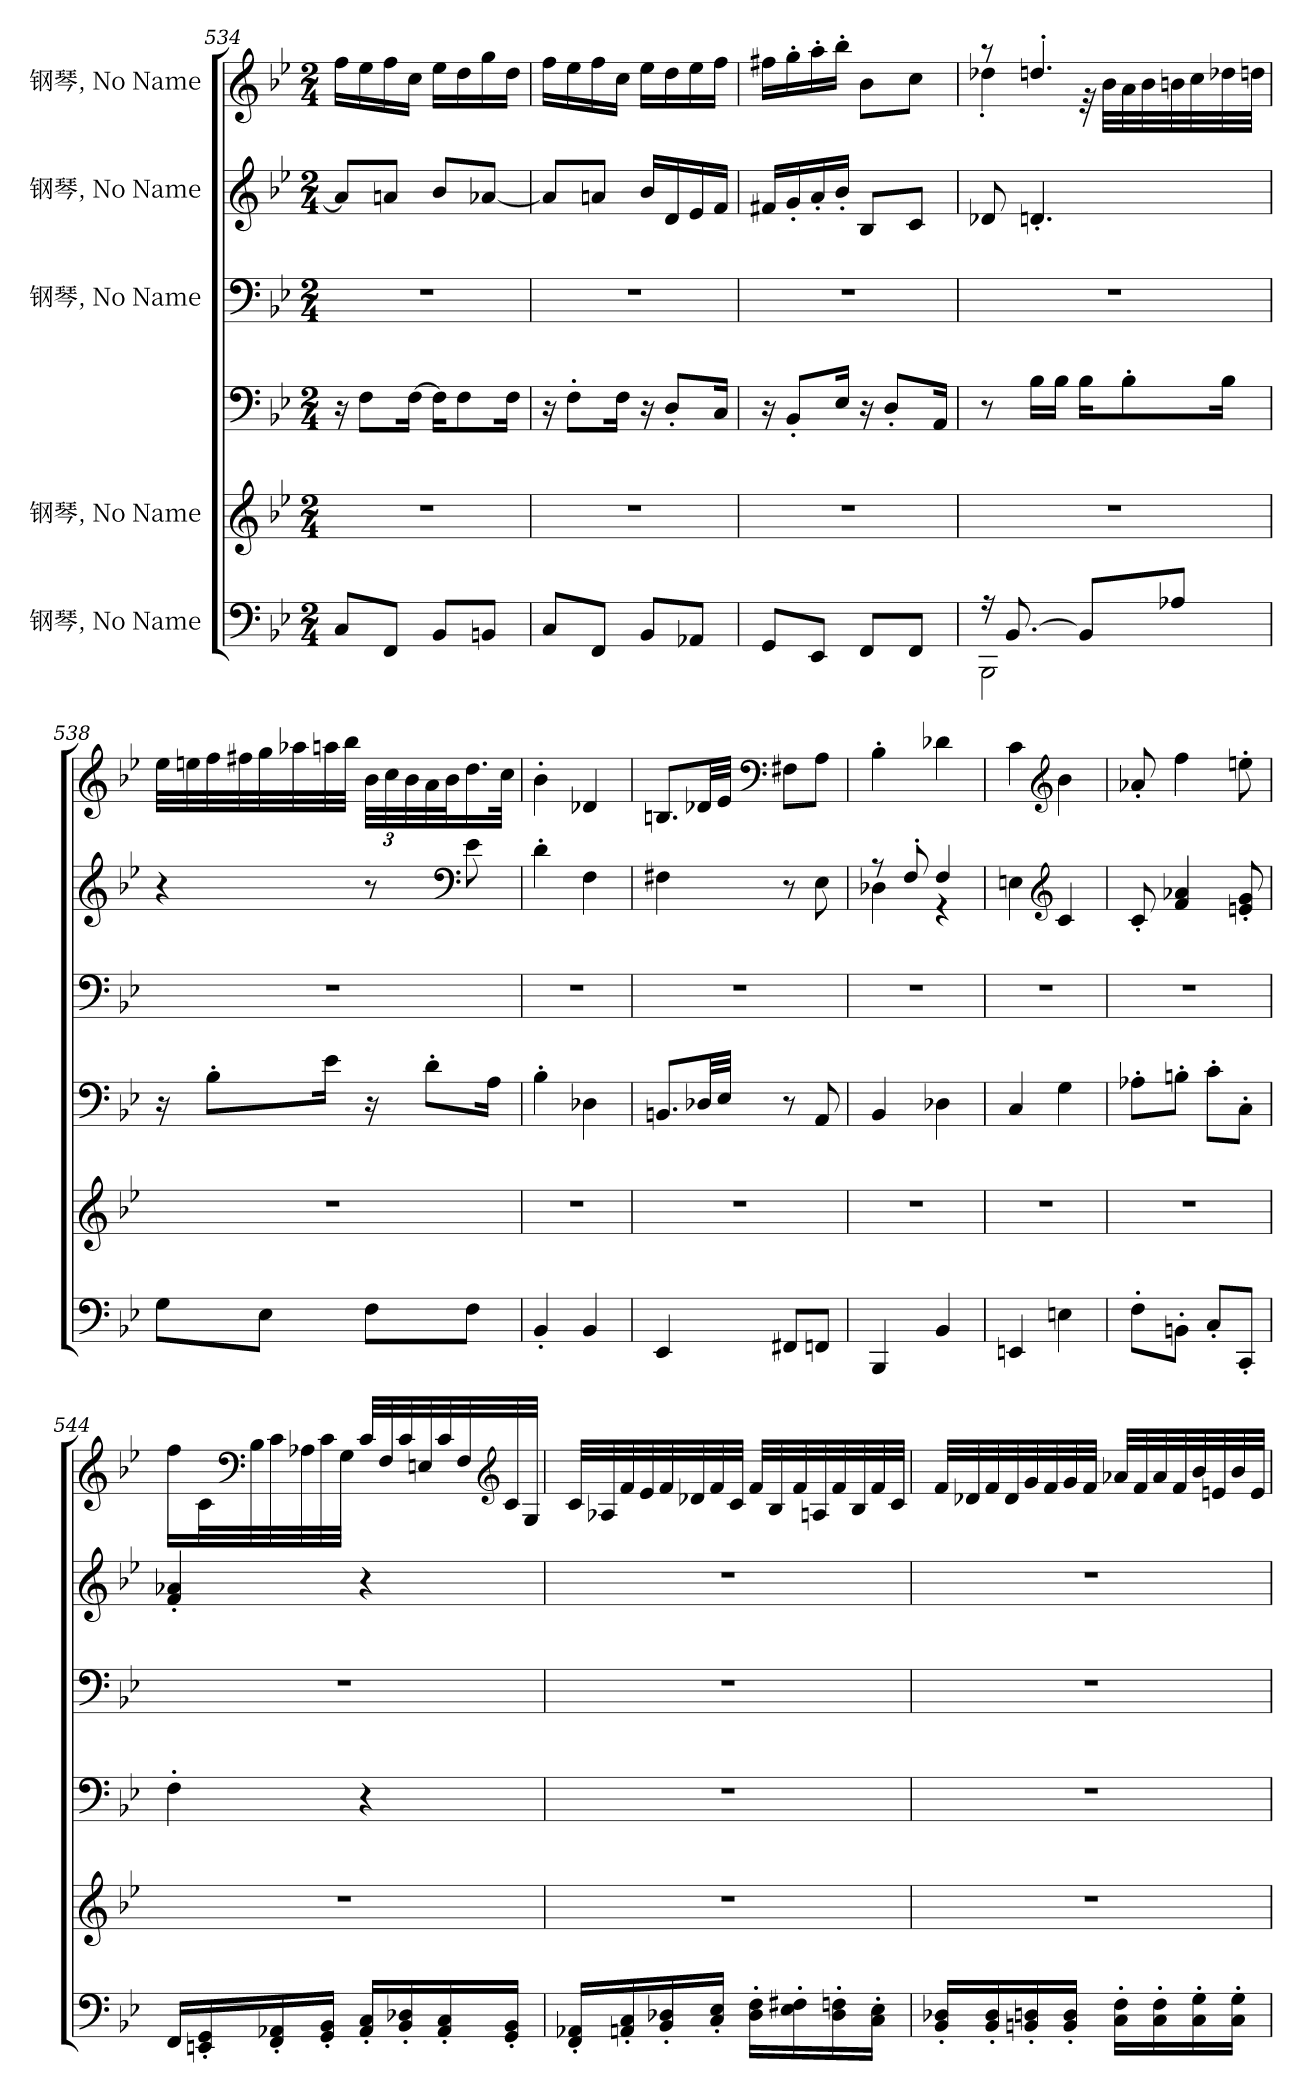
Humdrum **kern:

**kern	**kern	**kern	**kern	**kern	**kern
*part5	*part4	*part4	*part3	*part2	*part1
*staff6	*staff5	*staff4	*staff3	*staff2	*staff1
*I"钢琴, No Name	*I"钢琴, No Name	*	*I"钢琴, No Name	*I"钢琴, No Name	*I"钢琴, No Name
*clefF4	*clefG2	*clefF4	*clefF4	*clefG2	*clefG2
*k[b-e-]	*k[b-e-]	*k[b-e-]	*k[b-e-]	*k[b-e-]	*k[b-e-]
*M2/4	*M2/4	*M2/4	*M2/4	*M2/4	*M2/4
=534	=534	=534	=534	=534	=534
8C/L	2r	16r	2r	8a-/L]	16ff\LL
.	.	8F\L	.	.	16ee-\
8FF/J	.	.	.	8an/J	16ff\
.	.	[16F\Jk	.	.	16cc\JJ
8BB-/L	.	16F\KL]	.	8b-/L	16ee-\LL
.	.	8F\	.	.	16dd\
8BBn/J	.	.	.	[8a-X/J	16gg\
.	.	16F\Jk	.	.	16dd\JJ
!!LO:LB:g=z
=535	=535	=535	=535	=535	=535
8C/L	2r	16r	2r	8a-/L]	16ff\LL
.	.	8F'\L	.	.	16ee-\
8FF/J	.	.	.	8an/J	16ff\
.	.	16F\Jk	.	.	16cc\JJ
8BB-/L	.	16r	.	16b-/LL	16ee-\LL
.	.	8D'/L	.	16d/	16dd\
8AA-X/J	.	.	.	16e-/	16ee-\
.	.	16C/Jk	.	16f/JJ	16ff\JJ
=536	=536	=536	=536	=536	=536
8GG/L	2r	16r	2r	16f#X/LL	16ff#X\LL
.	.	8BB-'/L	.	16g'/	16gg'\
8EE-/J	.	.	.	16a'/	16aa'\
.	.	16E-/Jk	.	16b-'/JJ	16bb-'\JJ
8FF/L	.	16r	.	8B-/L	8b-\L
.	.	8D'/L	.	.	.
8FF/J	.	.	.	8c/J	8cc\J
.	.	16AA/Jk	.	.	.
=537	=537	=537	=537	=537	=537
*^	*	*	*	*	*^
16r	2BBB-\	2r	8r	2r	8d-X/	8r	4dd-X'\
[8.BB-/	.	.	.	.	.	.	.
*	*	*	*	*	*	*MM92	*
.	.	.	16B-\LL	.	4.dn'/	4.ddn'/	.
.	.	.	16B-\JJ	.	.	.	.
*	*	*	*	*	*	*MM96	*
8BB-/L]	.	.	16B-\KL	.	.	.	32r
.	.	.	.	.	.	.	32b-\LLL
.	.	.	8B-'\	.	.	.	32a\
.	.	.	.	.	.	.	32b-\
8A-X/J	.	.	.	.	.	.	32bn\
.	.	.	.	.	.	.	32cc\
.	.	.	16B-\Jk	.	.	.	32dd-X\
.	.	.	.	.	.	.	32ddn\JJJ
*v	*v	*	*	*	*	*v	*v
!!LO:PB:g=z
=538	=538	=538	=538	=538	=538
8G\L	2r	16r	2r	4r	32ee-\LLL
.	.	.	.	.	32een\
.	.	8B-'\L	.	.	32ff\
.	.	.	.	.	32ff#X\
8E-\J	.	.	.	.	32gg\
.	.	.	.	.	32aa-X\
.	.	16e-\Jk	.	.	32aan\
*	*	*	*	*	*MM94
.	.	.	.	.	32bb-\JJJ
*	*	*	*	*	*Xbrackettup
8F\L	.	16r	.	8r	48b-\LLL
.	.	.	.	.	48cc\
.	.	.	.	.	48b-\
.	.	8d'\L	.	.	32a\
.	.	.	.	.	32b-\J
*	*	*	*	*clefF4	*
8F\J	.	.	.	8e-\	16.dd\
.	.	16A\Jk	.	.	.
*	*	*	*	*	*MM91
.	.	.	.	.	32cc\JJk
=539	=539	=539	=539	=539	=539
4BB-'/	2r	4B-'\	2r	4d'\	4b-'\
*	*	*	*	*	*MM87
4BB-/	.	4D-X\	.	4F\	4d-X/
=540	=540	=540	=540	=540	=540
*	*	*	*	*	*MM91
4EE-/	2r	8.BBn/L	2r	4F#X\	8.Bn/L
.	.	32D-X/LL	.	.	32d-X/LL
*	*	*	*	*	*MM89
.	.	32E-/JJJ	.	.	32e-/JJJ
*	*	*	*	*	*clefF4
8FF#X/L	.	8r	.	8r	8F#X\L
8FFn/J	.	8AA/	.	8E-\	8A\J
=541	=541	=541	=541	=541	=541
*	*	*	*	*^	*
4BBB-/	2r	4BB-/	2r	8r	4D-X\	4B-'\
.	.	.	.	8F'/	.	.
4BB-/	.	4D-X\	.	4F/	4r	4d-X\
*	*	*	*	*v	*v	*
!!LO:LB:g=z
=542	=542	=542	=542	=542	=542
*	*	*	*	*	*MM87
4EEn/	2r	4C/	2r	4En\	4c\
*	*	*	*	*clefG2	*clefG2
4En\	.	4G\	.	4c/	4b-\
=543	=543	=543	=543	=543	=543
8F'\L	2r	8A-X'\L	2r	8c'/	8a-X'/
8BBn'\J	.	8Bn'\J	.	4f/ 4a-X/	4ff\
8C'/L	.	8c'\L	.	.	.
*	*	*	*	*	*MM85
8CC'/J	.	8C'\J	.	8en/' 8g/'	8een'\
=544	=544	=544	=544	=544	=544
16FF/LL	2r	4F'\	2r	4f/' 4a-X/'	16ff\LL
16EEn/' 16GG/'	.	.	.	.	32c\L
*	*	*	*	*	*clefF4
.	.	.	.	.	32B-\
16FF/' 16AA-X/'	.	.	.	.	32c\
.	.	.	.	.	32A-X\
16GG/' 16BB-/'JJ	.	.	.	.	32c\
.	.	.	.	.	32G\JJJ
16AA-/' 16C/'LL	.	4r	.	4r	32c/LLL
.	.	.	.	.	32F/
16BB-/' 16D-X/'	.	.	.	.	32c/
.	.	.	.	.	32En/
16AA-/' 16C/'	.	.	.	.	32c/
.	.	.	.	.	32F/
*	*	*	*	*	*clefG2
16GG/' 16BB-/'JJ	.	.	.	.	32c/
*	*	*	*	*	*MM85
.	.	.	.	.	32G/JJJ
!!LO:PB:g=z
=545	=545	=545	=545	=545	=545
*	*	*	*	*	*MM86
16FF/' 16AA-X/'LL	2r	2r	2r	2r	32c/LLL
.	.	.	.	.	32A-X/
16AAn/' 16C/'	.	.	.	.	32f/
.	.	.	.	.	32e-/
16BB-/' 16D-X/'	.	.	.	.	32f/
.	.	.	.	.	32d-X/
16C/' 16E-/'JJ	.	.	.	.	32f/
.	.	.	.	.	32c/JJJ
16D-\' 16F\'LL	.	.	.	.	32f/LLL
.	.	.	.	.	32B-/
16E-\' 16F#X\'	.	.	.	.	32f/
.	.	.	.	.	32An/
16D-\' 16Fn\'	.	.	.	.	32f/
.	.	.	.	.	32B-/
16C\' 16E-\'JJ	.	.	.	.	32f/
*	*	*	*	*	*MM85
.	.	.	.	.	32c/JJJ
=546	=546	=546	=546	=546	=546
*	*	*	*	*	*MM86
16BB-/' 16D-X/'LL	2r	2r	2r	2r	32f/LLL
.	.	.	.	.	32d-X/
16BB-/' 16D-/'	.	.	.	.	32f/
.	.	.	.	.	32d-/
16BBn/' 16Dn/'	.	.	.	.	32g/
.	.	.	.	.	32f/
16BB/' 16D/'JJ	.	.	.	.	32g/
.	.	.	.	.	32f/JJJ
16C\' 16F\'LL	.	.	.	.	32a-X/LLL
.	.	.	.	.	32f/
16C\' 16F\'	.	.	.	.	32a-/
.	.	.	.	.	32f/
16C\' 16G\'	.	.	.	.	32b-/
.	.	.	.	.	32en/
16C\' 16G\'JJ	.	.	.	.	32b-/
*	*	*	*	*	*MM82
.	.	.	.	.	32e/JJJ
=	=	=	=	=	=
*-	*-	*-	*-	*-	*-
